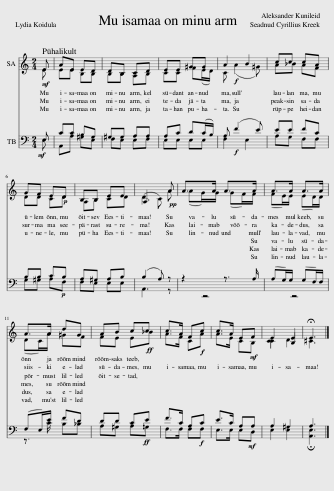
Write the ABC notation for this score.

X:1
%%score ( 1 2 3 ) ( 4 5 )
L:1/8
M:2/4
I:linebreak $
K:C
V:1 treble
V:2 treble
V:3 treble
V:4 bass
V:5 bass
V:1
!mf! E | AE ED | DB, CD | EE ^GG | A2 B2 | %5
 cc cA |$ GF E!p!D | B,B, EE | A,3!pp! A | A>A A>A | %10
 A>A A>A |$ A>A d^G | AB c!ff!c | c>A F!f!c | c>A E!mf!F | %15
 E2 E2 | !fermata!E3 |] %17
V:2
 E | EE B,B, | B,B, A,B, | CC F(E/D/) | C!f! (A2 ^G) | %5
 A_B AF |$ DD CD | A,B, CD | (D2 C) A | (AG/)G/ (GF/)F/ | %10
 (FE/)E/ (ED/)D/ |$ (DC/)A/ ^GF | FE E_B | A>F CA | A>E CB, | %15
 C2 D2 | ^C3 |] %17
V:3
 x | x4 | x4 | x4 | x4 | %5
 x4 |$ x4 | x4 | x4 | x4 | %10
 x4 |$ x4 | x4 | x4 | x4 | %15
 C2 B,2 | x3 |] %17
V:4
!mf! E, | CC B,^G, | ^G,G, A,A, | A,C D(C/B,/) | A,!f! (F2 E) | %5
 EE FC |$ B,B, C!p!B, | A,^G, A,B, | (B,2 A,) z | z2 z3/2 A,/ | %10
 (A,G,/)G,/ (G,F,/)F,/ |$ (F,E,/)E/ FD | DD C!ff!E | F>C A,!f!C | E>C A,!mf!A, | %15
 A,2 ^G,2 | A,3 |] %17
V:5
 E, | A,,A, ^G,E, | F,E, E,F, | E,E, E,E, | F,2 E,2 | %5
 A,G, F,F, |$ G,^G, A,F, | F,E, E,E, | A,,3 z | z4 | %10
 z4 |$ z3/2 C/ B,_B, | A,^G, A,=G, | F,>F, F,F, | E,>E, E,D, | %15
 E,2 E,2 | !fermata![A,,E,]3 |] %17
